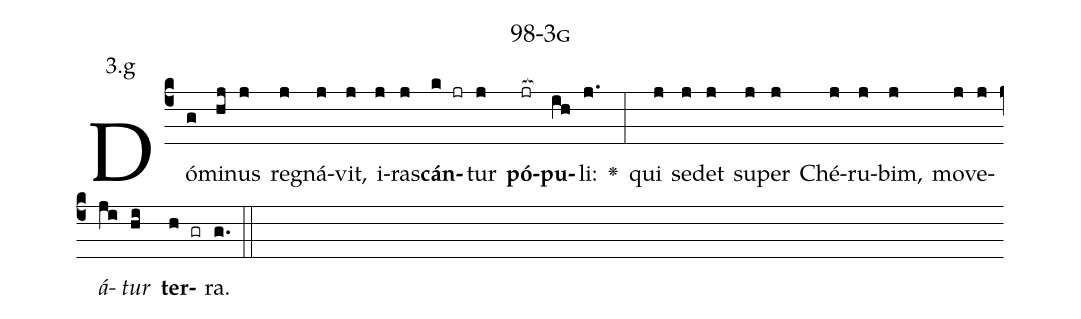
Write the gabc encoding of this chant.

name: 98-3g;
annotation: 3.g;
%%
(c4)Dó(g)mi(hj)nus(j) re(j)gná(j)vit,(j) i(j)ras(j)<b>cán</b>(k jr)tur(j) <b>pó</b>(jr[ocb:1{])<b>pu</b>(ih[ocb:0}])li:(j.) <v>\greheightstar</v>(:) qui(j) se(j)det(j) su(j)per(j) Ché(j)ru(j)bim,(j) mo(j)ve(j)<i>á</i>(ji)<i>tur</i>(hi) <b>ter</b>(h gr)ra.(g.) (::)


%E(j) u(j) o(ji) u(hi) a(h) e.(g.) (::)
